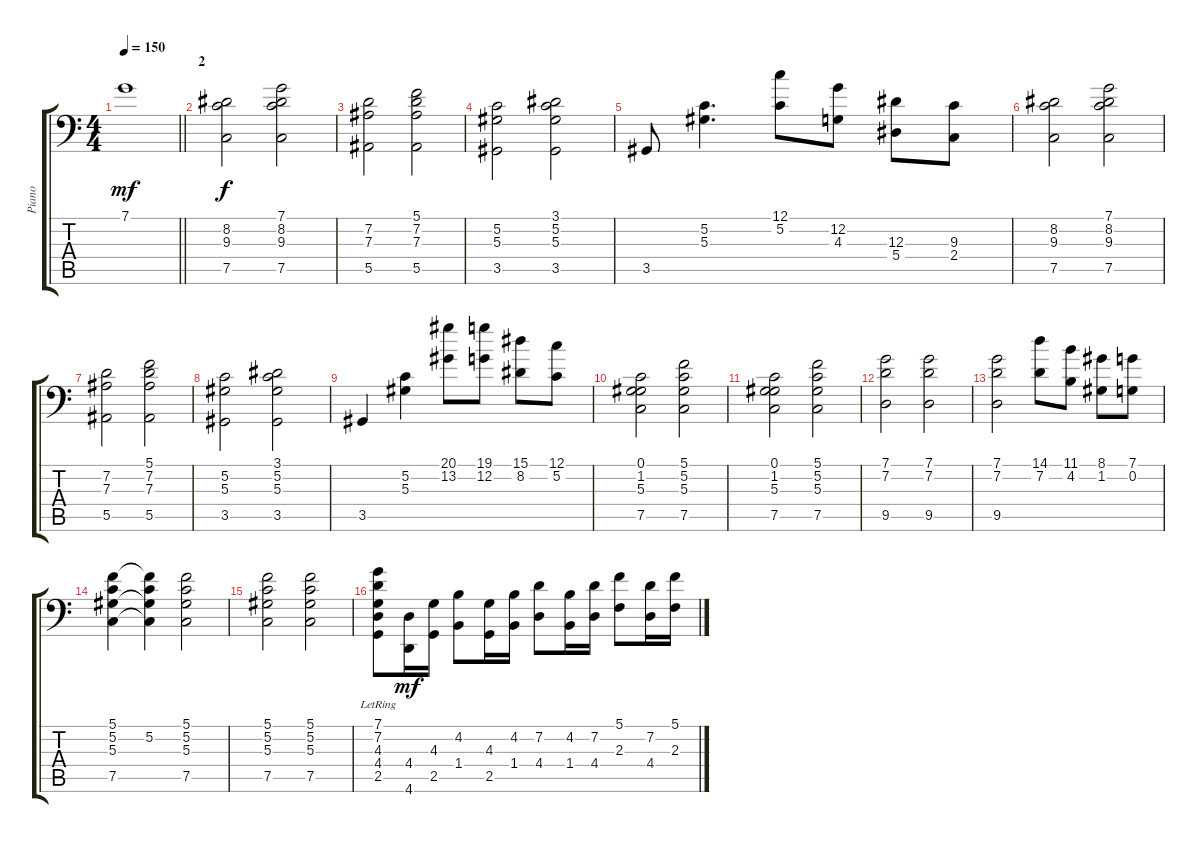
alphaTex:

\track ("Piano" "Piano") {instrument acousticgrandpiano}
\staff {score tabs}
\tuning (C4 G3 Eb3 Bb2 F2 Bb1) {hide}
\ts (4 4)
\tempo 150
\clef f4
\barLineRight lightlight
\ks c
7.1.1{dy mf} |
\section ("" "2")
(8.2 9.3 7.5).2{dy f} (7.1 8.2 9.3 7.5).2 |
(7.2 7.3 5.5).2 (5.1 7.2 7.3 5.5).2 |
(5.2 5.3 3.5).2 (3.1 5.2 5.3 3.5).2 |
3.5.8 (5.2 5.3).4{d} (12.1 5.2).8 (12.2 4.3).8 (12.3 5.4).8 (9.3 2.4).8 |
(8.2 9.3 7.5).2 (7.1 8.2 9.3 7.5).2 |
(7.2 7.3 5.5).2 (5.1 7.2 7.3 5.5).2 |
(5.2 5.3 3.5).2 (3.1 5.2 5.3 3.5).2 |
3.5.4 (5.2 5.3).4 (20.1 13.2).8 (19.1 12.2).8 (15.1 8.2).8 (12.1 5.2).8 |
(0.1 1.2 5.3 7.5).2 (5.1 5.2 5.3 7.5).2 |
(0.1 1.2 5.3 7.5).2 (5.1 5.2 5.3 7.5).2 |
(7.1 7.2 9.5).2 (7.1 7.2 9.5).2 |
(7.1 7.2 9.5).2 (14.1 7.2).8 (11.1 4.2).8 (8.1 1.2).8 (7.1 0.2).8 |
(5.1 5.2 5.3 7.5).4 (5.1{t} 5.2 5.3{t} 7.5{t}).4 (5.1 5.2 5.3 7.5).2 |
(5.1 5.2 5.3 7.5).2 (5.1 5.2 5.3 7.5).2 |
(7.1{lr} 7.2{lr} 4.3{lr} 4.4{lr} 2.5{lr}).8 (4.4 4.6).16{dy mf} (4.3 2.5).16 (4.2 1.4).8 (4.3 2.5).16 (4.2 1.4).16 (7.2 4.4).8 (4.2 1.4).16 (7.2 4.4).16 (5.1 2.3).8 (7.2 4.4).16 (5.1 2.3).16
